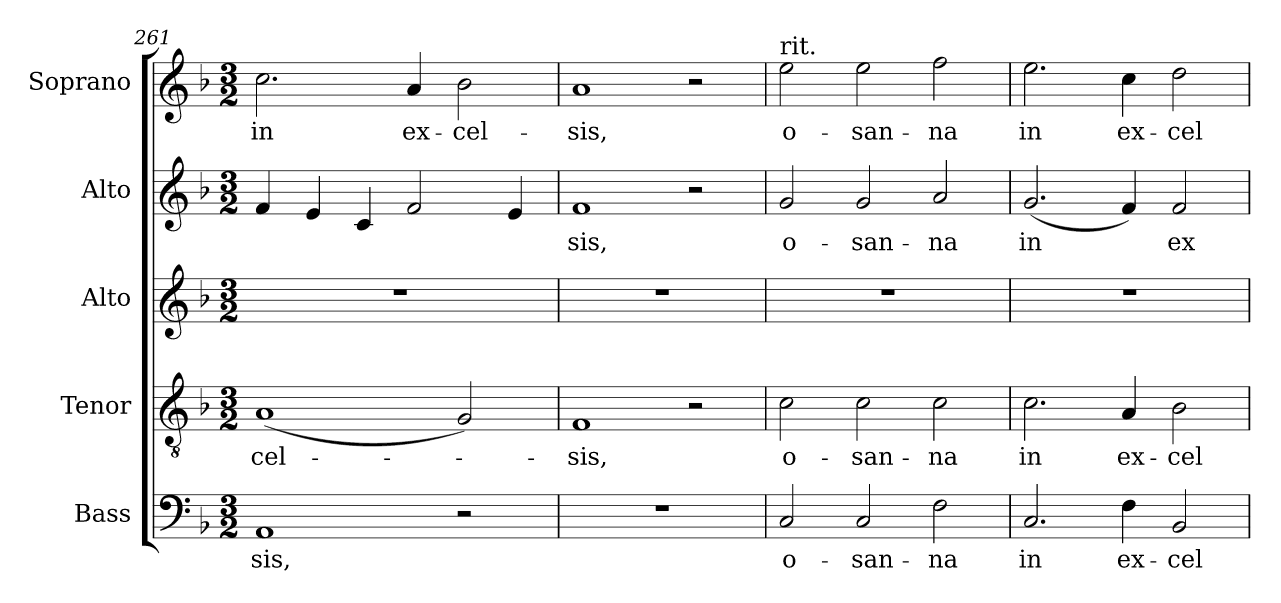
**kern	**text	**kern	**text	**kern	**kern	**text	**kern	**text
*part5	*part5	*part4	*part4	*part3	*part2	*part2	*part1	*part1
*staff5	*staff5	*staff4	*staff4	*staff3	*staff2	*staff2	*staff1	*staff1
*I"Bass	*	*I"Tenor	*	*I"Alto	*I"Alto	*	*I"Soprano	*
*I'B.	*	*I'T.	*	*I'A.	*I'A.	*	*I'S.	*
!!LO:LB:g=z
*clefF4	*	*clefGv2	*	*clefG2	*clefG2	*	*clefG2	*
*	*	*ITrd7c12	*	*	*	*	*	*
*k[b-]	*	*k[b-]	*	*k[b-]	*k[b-]	*	*k[b-]	*
*F:	*	*F:	*	*F:	*F:	*	*F:	*
*M3/2	*	*M3/2	*	*M3/2	*M3/2	*	*M3/2	*
=261	=261	=261	=261	=261	=261	=261	=261	=261
!	!LO:LY:b:color=#000000	!	!	!	!	!	!	!
!	!	!	!LO:LY:b:color=#000000	!LO:N:vis=1	!	!	!	!
!	!	!	!	!	!	!	!	!LO:LY:b:color=#000000
1AAi	-sis,	(1AAi	-cel-	1.r	4fi/	.	2.cci\	in
.	.	.	.	.	4ei/	.	.	.
.	.	.	.	.	4ci/	.	.	.
!	!	!	!	!	!	!	!	!LO:LY:b:color=#000000
.	.	.	.	.	2fi/	.	4ai/	ex-
!	!	!	!	!	!	!	!	!LO:LY:b:color=#000000
2r	.	2GGi/)	.	.	.	.	2b-i\	-cel-
.	.	.	.	.	4ei/	.	.	.
=262	=262	=262	=262	=262	=262	=262	=262	=262
!LO:N:vis=1	!	!	!	!	!	!	!	!
!	!	!	!LO:LY:b:color=#000000	!LO:N:vis=1	!	!	!	!
!	!	!	!	!	!	!LO:LY:b:color=#000000	!	!
!	!	!	!	!	!	!	!	!LO:LY:b:color=#000000
1.r	.	1FFi	-sis,	1.r	1fi	-sis,	1ai	-sis,
.	.	2r	.	.	2r	.	2r	.
=263	=263	=263	=263	=263	=263	=263	=263	=263
!	!LO:LY:b:color=#000000	!	!	!	!	!	!	!
!	!	!	!LO:LY:b:color=#000000	!LO:N:vis=1	!	!	!	!
!	!	!	!	!	!	!LO:LY:b:color=#000000	!	!
!	!	!	!	!	!	!	!LO:TX:t=rit.	!
!	!	!	!	!	!	!	!	!LO:LY:b:color=#000000
2Ci/	o-	2Ci\	o-	1.r	2gi/	o-	2eei\	o-
!	!LO:LY:b:color=#000000	!	!	!	!	!	!	!
!	!	!	!LO:LY:b:color=#000000	!	!	!	!	!
!	!	!	!	!	!	!LO:LY:b:color=#000000	!	!
!	!	!	!	!	!	!	!	!LO:LY:b:color=#000000
2Ci/	-san-	2Ci\	-san-	.	2gi/	-san-	2eei\	-san-
!	!LO:LY:b:color=#000000	!	!	!	!	!	!	!
!	!	!	!LO:LY:b:color=#000000	!	!	!	!	!
!	!	!	!	!	!	!LO:LY:b:color=#000000	!	!
!	!	!	!	!	!	!	!	!LO:LY:b:color=#000000
2Fi\	-na	2Ci\	-na	.	2ai/	-na	2ffi\	-na
=264	=264	=264	=264	=264	=264	=264	=264	=264
!	!LO:LY:b:color=#000000	!	!	!	!	!	!	!
!	!	!	!LO:LY:b:color=#000000	!LO:N:vis=1	!	!	!	!
!	!	!	!	!	!	!LO:LY:b:color=#000000	!	!
!	!	!	!	!	!	!	!	!LO:LY:b:color=#000000
2.Ci/	in	2.Ci\	in	1.r	(2.gi/	in	2.eei\	in
!	!LO:LY:b:color=#000000	!	!	!	!	!	!	!
!	!	!	!LO:LY:b:color=#000000	!	!	!	!	!
!	!	!	!	!	!	!	!	!LO:LY:b:color=#000000
4Fi\	ex-	4AAi/	ex-	.	4fi/)	.	4cci\	ex-
!	!LO:LY:b:color=#000000	!	!	!	!	!	!	!
!	!	!	!LO:LY:b:color=#000000	!	!	!	!	!
!	!	!	!	!	!	!LO:LY:b:color=#000000	!	!
!	!	!	!	!	!	!	!	!LO:LY:b:color=#000000
2BB-i/	-cel-	2BB-i\	-cel-	.	2fi/	ex-	2ddi\	-cel-
=	=	=	=	=	=	=	=	=
*-	*-	*-	*-	*-	*-	*-	*-	*-
